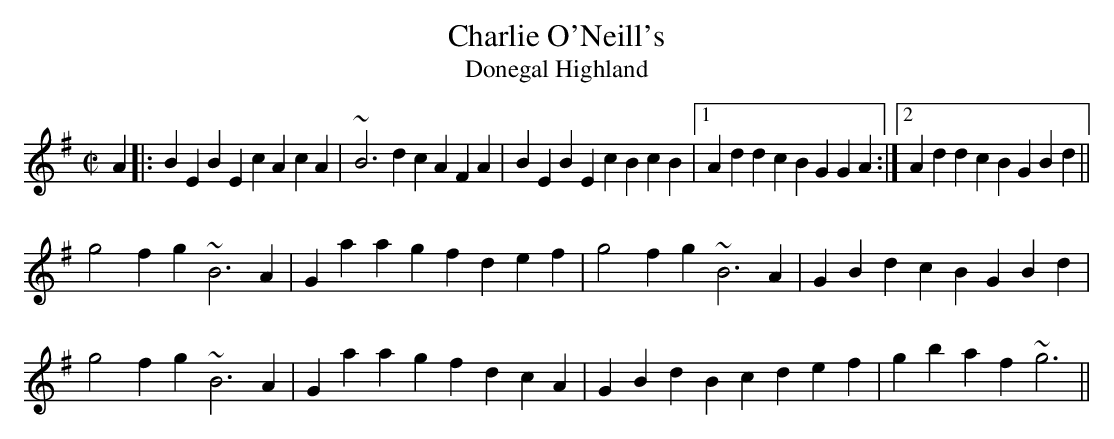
X:1
T:Charlie O'Neill's
T:Donegal Highland
M:C|
L:1/4
K:G
A|:BE BE cA cA|~B3d cA FA|BE BE cB cB|\
[1 Ad dc BG GA:|[2 Ad dc BG Bd||!
g2 fg ~B3A|Ga ag fd ef|g2 fg ~B3A|GB dc BG Bd|!
g2 fg ~B3A|Ga ag fd cA|GB dB cd ef|gb af ~g3||!
